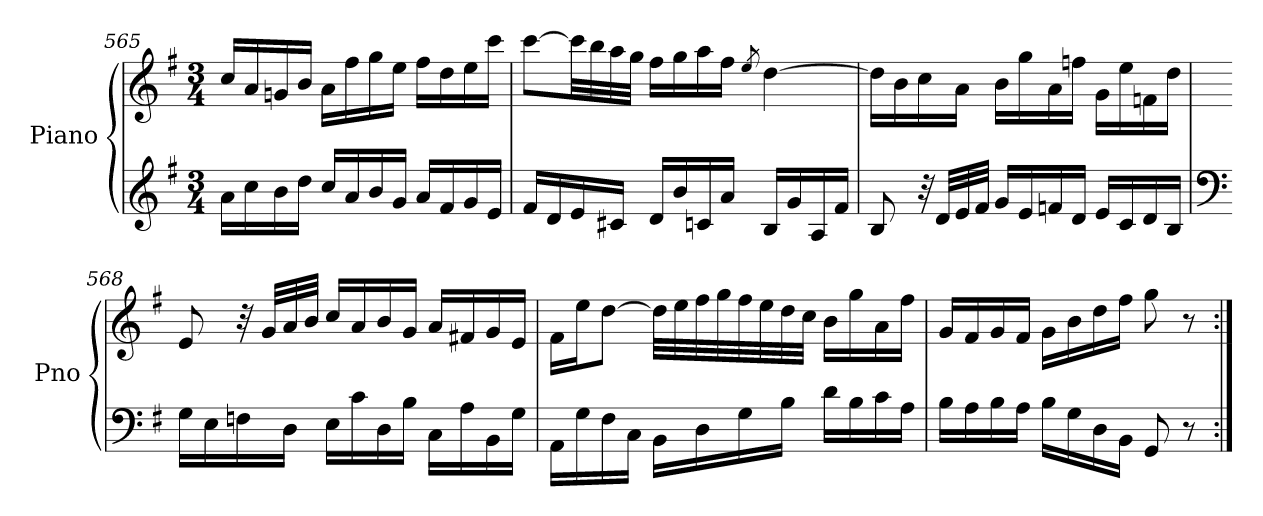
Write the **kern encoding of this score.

**kern	**kern
*part1	*part1
*staff2	*staff1
*I"Piano	*
*I'Pno	*
*clefG2	*clefG2
*k[f#]	*k[f#]
*M3/4	*M3/4
=565	=565
16a\LL	16cc/LL
16cc\	16a/
16b\	16gn/
16dd\JJ	16b/JJ
16cc/LL	16a\LL
16a/	16ff#\
16b/	16gg\
16g/JJ	16ee\JJ
16a/LL	16ff#\LL
16f#/	16dd\
16g/	16ee\
16e/JJ	16ccc\JJ
=566	=566
16f#/LL	[8ccc\L
16d/	.
16e/	32ccc\LL]
.	32bb\
16c#X/JJ	32aa\
.	32gg\JJJ
16d/LL	16ff#\LL
16b/	16gg\
16cn/	16aa\
16a/JJ	16ff#\JJ
.	8qee/
16B/LL	[4dd\
16g/	.
16A/	.
16f#/JJ	.
!!LO:LB:g=z
=567	=567
8B/	16dd\LL]
.	16b\
32r	16cc\
32d/LLL	.
32e/	16a\JJ
32f#/JJJ	.
16g/LL	16b\LL
16e/	16gg\
16fn/	16a\
16d/JJ	16ffn\JJ
16e/LL	16g\LL
16c/	16ee\
16d/	16fn\
16B/JJ	16dd\JJ
=568	=568
*clefF4	*
16G\LL	8e/
16E\	.
16Fn\	32r
.	32g/LLL
16D\JJ	32a/
.	32b/JJJ
16E\LL	16cc/LL
16c\	16a/
16D\	16b/
16B\JJ	16g/JJ
16C\LL	16a/LL
16A\	16f#X/
16BB\	16g/
16G\JJ	16e/JJ
=569	=569
16AA\LL	16f#\LL
16G\	16ee\J
16F#\	[8dd\J
16C\JJ	.
16BB\LL	32dd\LLL]
.	32ee\
16D\	32ff#\
.	32gg\
16G\	32ff#\
.	32ee\
16B\JJ	32dd\
.	32cc\JJJ
16d\LL	16b\LL
16B\	16gg\
16c\	16a\
16A\JJ	16ff#\JJ
=570	=570
16B\LL	16g/LL
16A\	16f#/
16B\	16g/
16A\JJ	16f#/JJ
16B\LL	16g\LL
16G\	16b\
16D\	16dd\
16BB\JJ	16ff#\JJ
8GG/	8gg\
8r	8r
=:|!	=:|!
*-	*-
